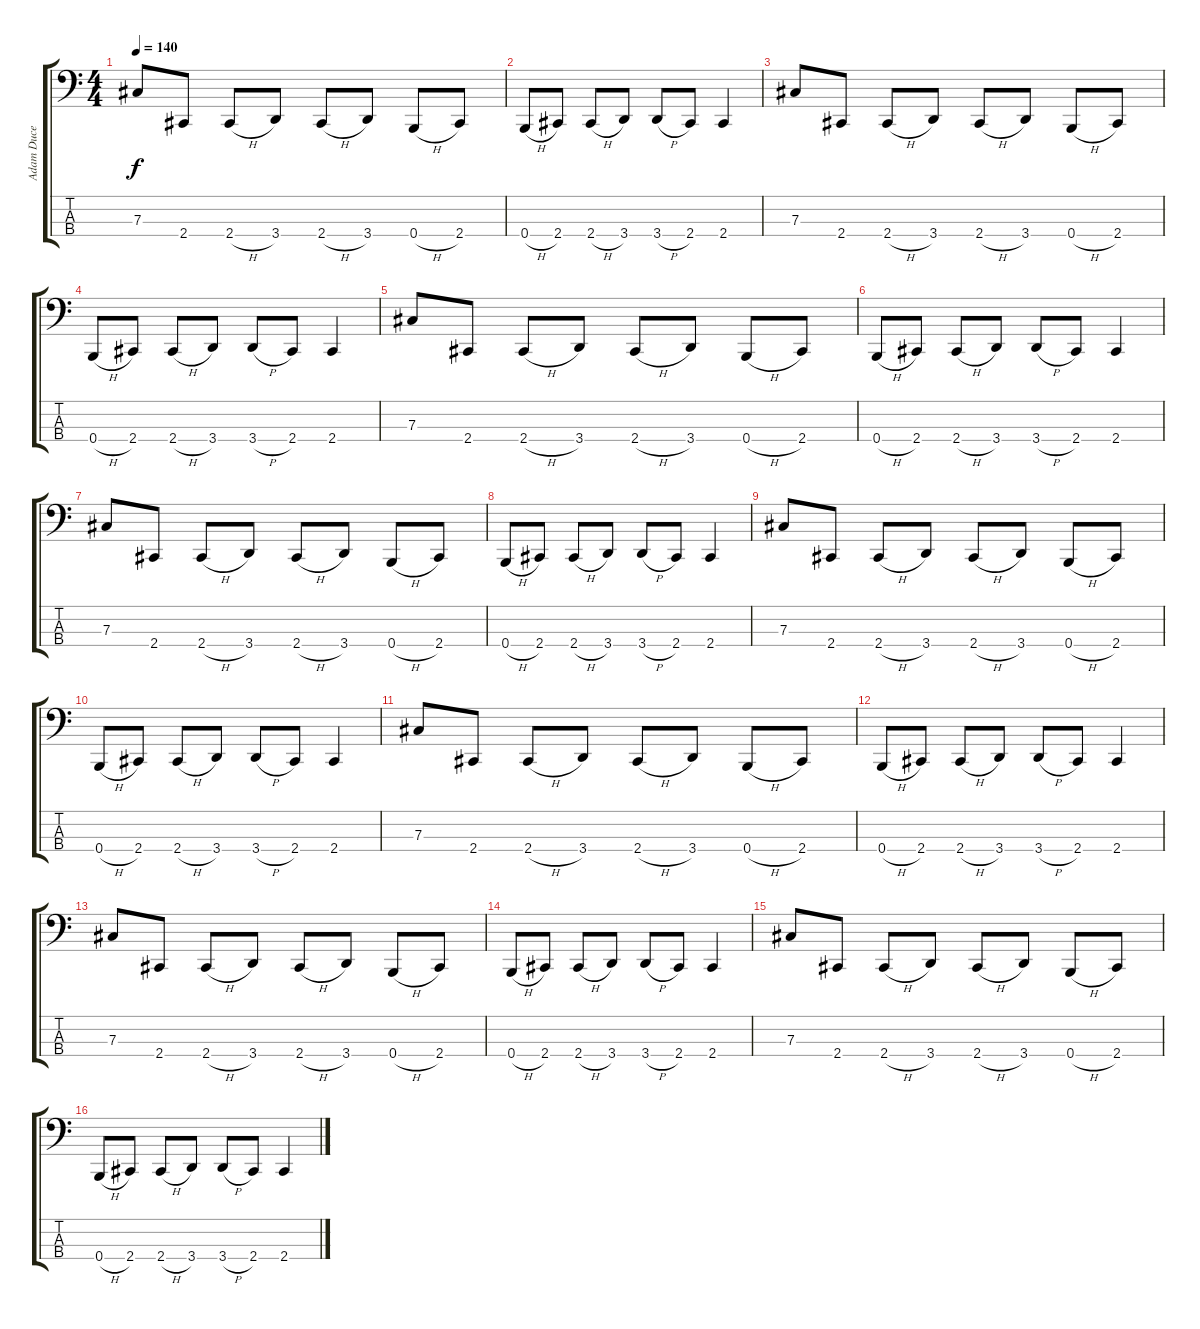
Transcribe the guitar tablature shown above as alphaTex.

\track ("Adam Duce" "Adam Duce") {instrument electricbassfinger}
\staff {score tabs}
\tuning (E2 B1 Gb1 B0) {hide}
\ts (4 4)
\tempo 140
\clef f4
\ks c
7.3.8{dy f instrument electricbassfinger} 2.4.8 2.4{h}.8 3.4.8 2.4{h}.8 3.4.8 0.4{h}.8 2.4.8 |
0.4{h}.8 2.4.8 2.4{h}.8 3.4.8 3.4{h}.8 2.4.8 2.4.4 |
7.3.8 2.4.8 2.4{h}.8 3.4.8 2.4{h}.8 3.4.8 0.4{h}.8 2.4.8 |
0.4{h}.8 2.4.8 2.4{h}.8 3.4.8 3.4{h}.8 2.4.8 2.4.4 |
7.3.8 2.4.8 2.4{h}.8 3.4.8 2.4{h}.8 3.4.8 0.4{h}.8 2.4.8 |
0.4{h}.8 2.4.8 2.4{h}.8 3.4.8 3.4{h}.8 2.4.8 2.4.4 |
7.3.8 2.4.8 2.4{h}.8 3.4.8 2.4{h}.8 3.4.8 0.4{h}.8 2.4.8 |
0.4{h}.8 2.4.8 2.4{h}.8 3.4.8 3.4{h}.8 2.4.8 2.4.4 |
7.3.8 2.4.8 2.4{h}.8 3.4.8 2.4{h}.8 3.4.8 0.4{h}.8 2.4.8 |
0.4{h}.8 2.4.8 2.4{h}.8 3.4.8 3.4{h}.8 2.4.8 2.4.4 |
7.3.8 2.4.8 2.4{h}.8 3.4.8 2.4{h}.8 3.4.8 0.4{h}.8 2.4.8 |
0.4{h}.8 2.4.8 2.4{h}.8 3.4.8 3.4{h}.8 2.4.8 2.4.4 |
7.3.8 2.4.8 2.4{h}.8 3.4.8 2.4{h}.8 3.4.8 0.4{h}.8 2.4.8 |
0.4{h}.8 2.4.8 2.4{h}.8 3.4.8 3.4{h}.8 2.4.8 2.4.4 |
7.3.8 2.4.8 2.4{h}.8 3.4.8 2.4{h}.8 3.4.8 0.4{h}.8 2.4.8 |
0.4{h}.8 2.4.8 2.4{h}.8 3.4.8 3.4{h}.8 2.4.8 2.4.4
